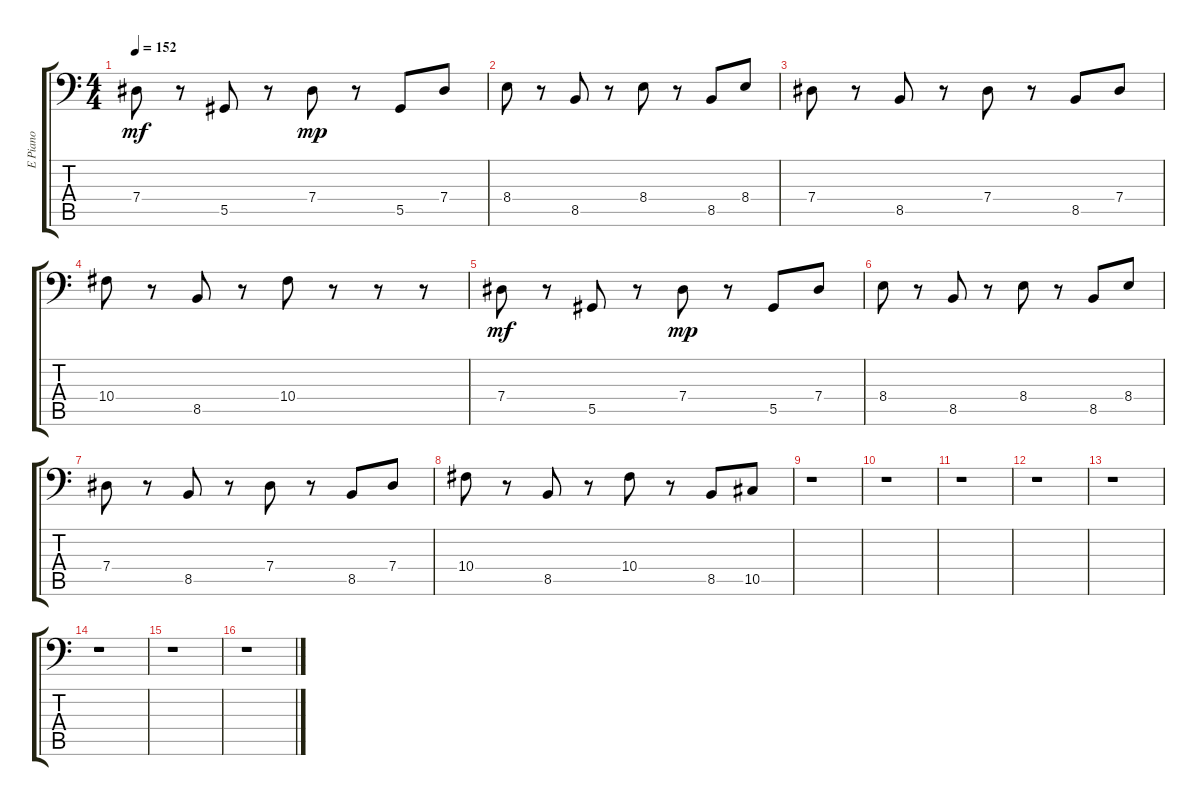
\track ("E Piano" "E Piano") {instrument electricpiano1}
\staff {score tabs}
\tuning (Bb3 Gb3 Db3 Ab2 Eb2 Ab1) {hide}
\ts (4 4)
\tempo 152
\clef f4
\ks c
7.4.8{dy mf} r.8 5.5.8 r.8 7.4.8{dy mp} r.8 5.5.8 7.4.8 |
8.4.8 r.8 8.5.8 r.8 8.4.8 r.8 8.5.8 8.4.8 |
7.4.8 r.8 8.5.8 r.8 7.4.8 r.8 8.5.8 7.4.8 |
10.4.8 r.8 8.5.8 r.8 10.4.8 r.8 r.8 r.8 |
7.4.8{dy mf} r.8 5.5.8 r.8 7.4.8{dy mp} r.8 5.5.8 7.4.8 |
8.4.8 r.8 8.5.8 r.8 8.4.8 r.8 8.5.8 8.4.8 |
7.4.8 r.8 8.5.8 r.8 7.4.8 r.8 8.5.8 7.4.8 |
10.4.8 r.8 8.5.8 r.8 10.4.8 r.8 8.5.8 10.5.8 |
r.1 |
r.1 |
r.1 |
r.1 |
r.1 |
r.1 |
r.1 |
r.1
